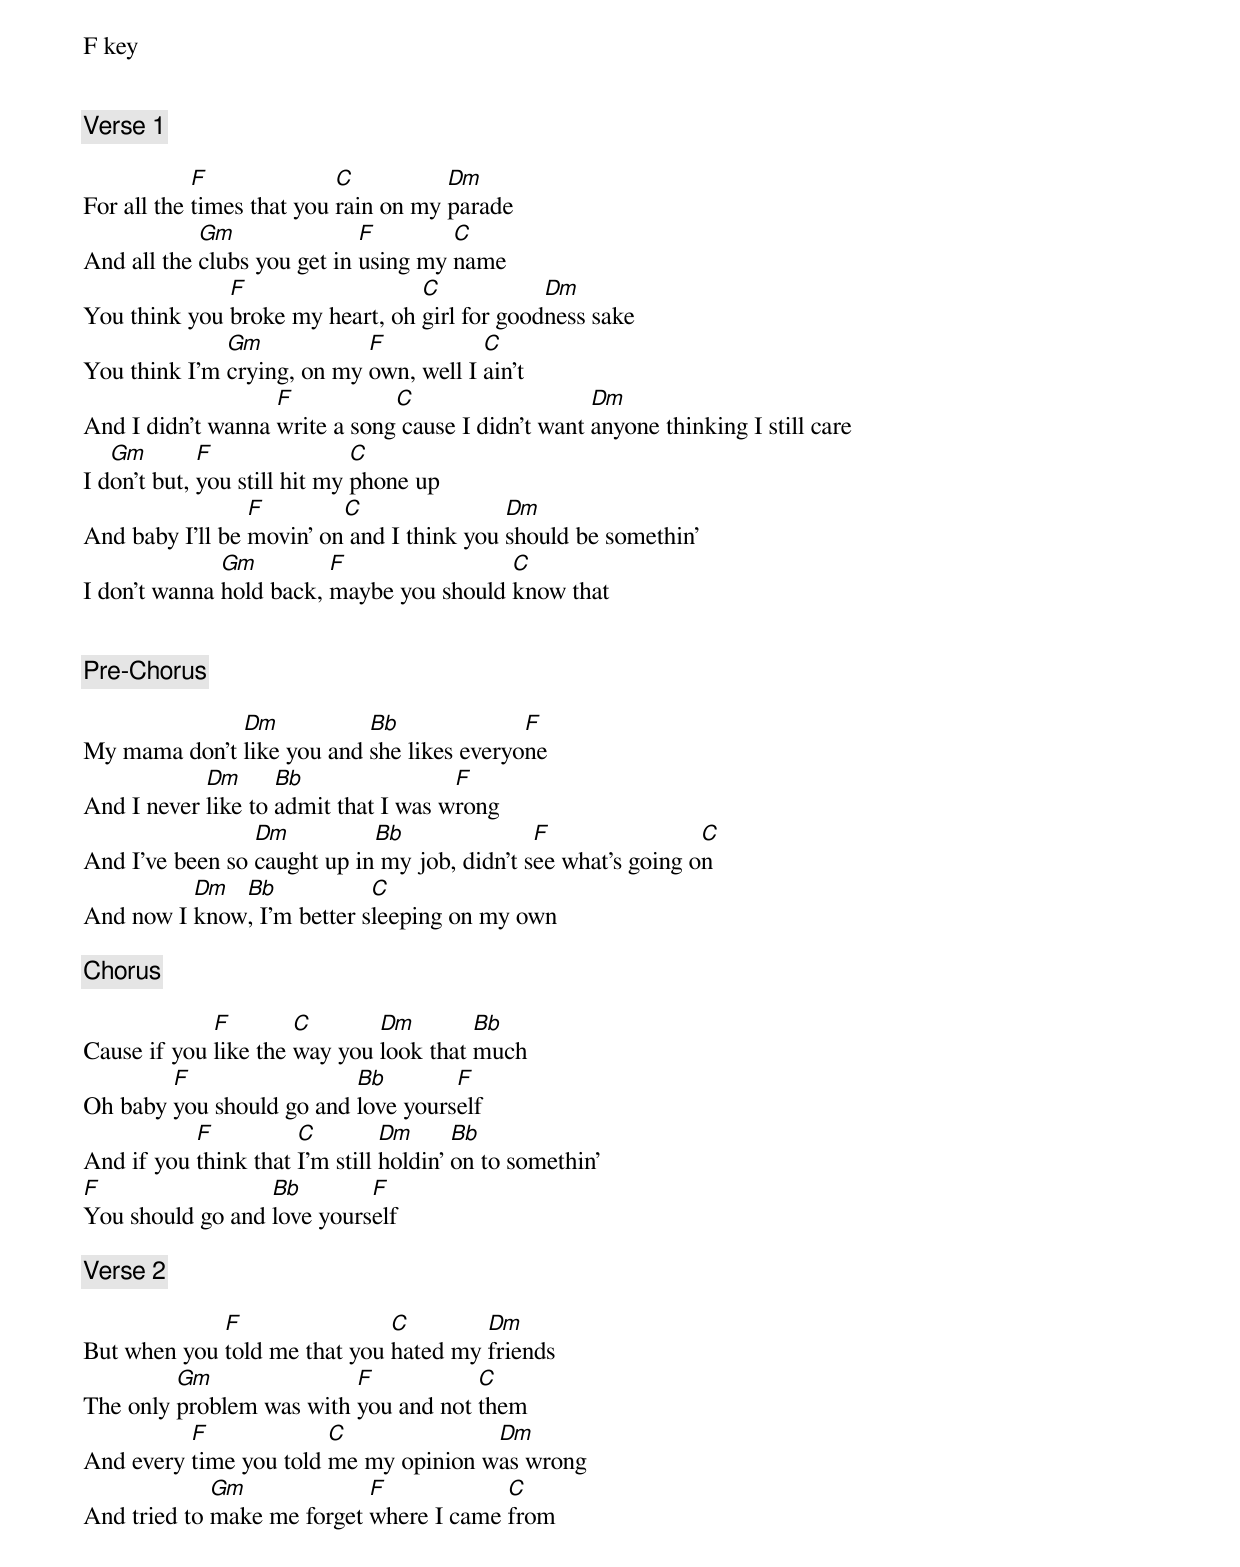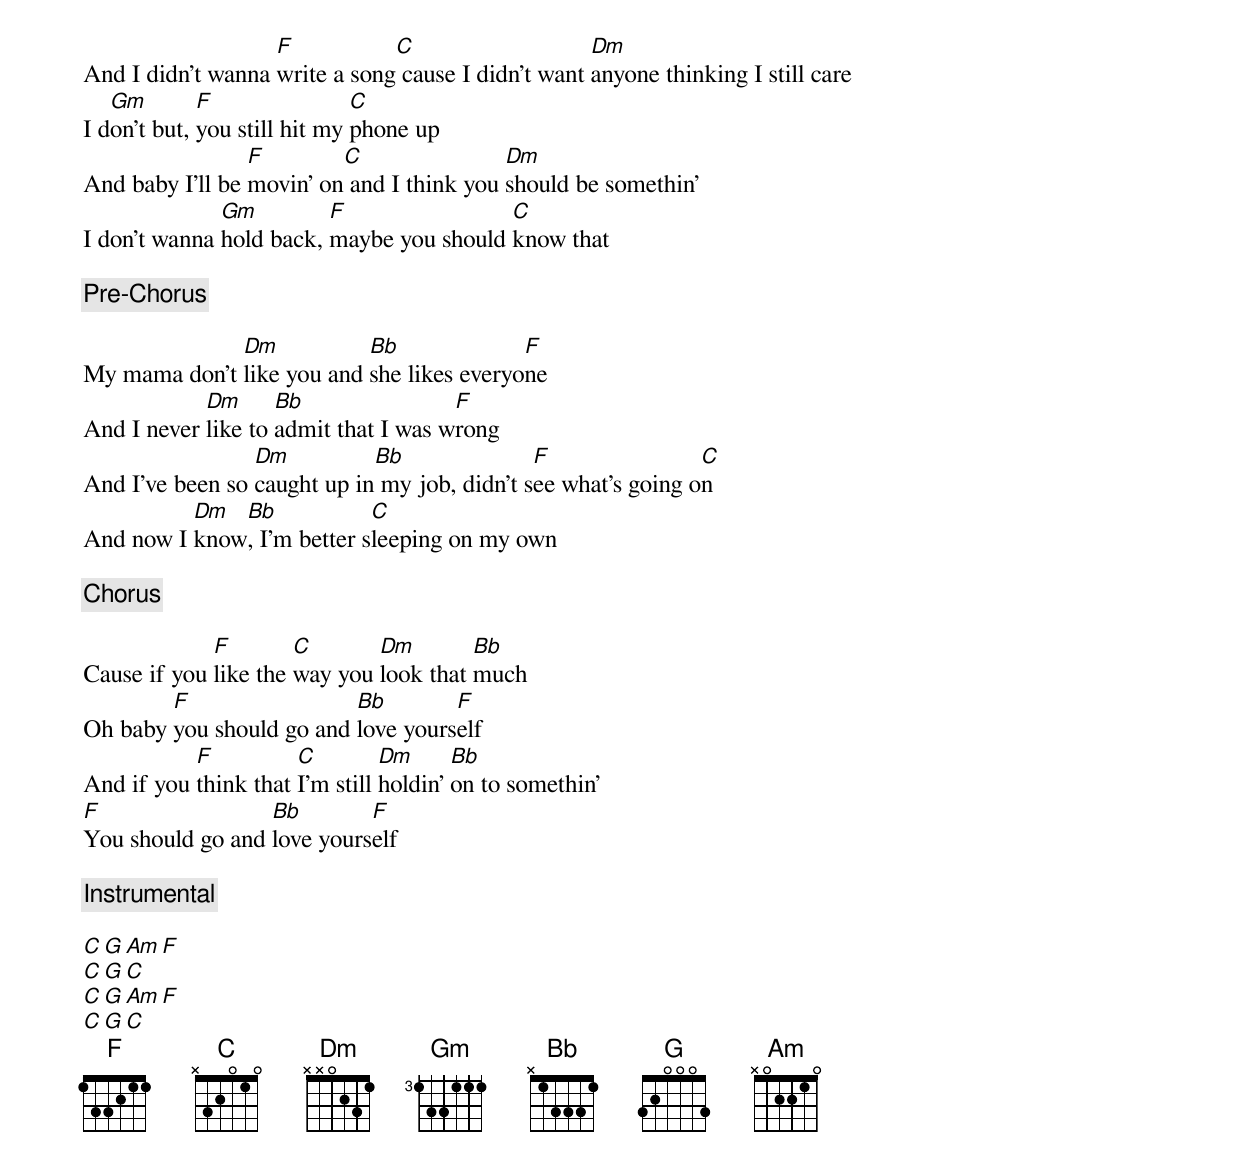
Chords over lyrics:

F key


[Verse 1]

            F              C          Dm
For all the times that you rain on my parade
            Gm               F        C
And all the clubs you get in using my name
              F                  C            Dm
You think you broke my heart, oh girl for goodness sake
              Gm            F           C
You think I'm crying, on my own, well I ain't
                   F           C                    Dm
And I didn't wanna write a song cause I didn't want anyone thinking I still care
   Gm        F                C
I don't but, you still hit my phone up
                 F        C                Dm
And baby I'll be movin' on and I think you should be somethin'
              Gm         F                C
I don't wanna hold back, maybe you should know that


[Pre-Chorus]

              Dm           Bb              F
My mama don't like you and she likes everyone
            Dm      Bb                F
And I never like to admit that I was wrong
                 Dm          Bb               F                C
And I've been so caught up in my job, didn't see what's going on
          Dm  Bb            C
And now I know, I'm better sleeping on my own

[Chorus]

             F        C       Dm        Bb
Cause if you like the way you look that much
        F                 Bb        F
Oh baby you should go and love yourself
           F          C         Dm      Bb
And if you think that I'm still holdin' on to somethin'
F                 Bb        F
You should go and love yourself

[Verse 2]

             F                C        Dm
But when you told me that you hated my friends
         Gm               F           C
The only problem was with you and not them
          F             C              Dm
And every time you told me my opinion was wrong
             Gm             F            C
And tried to make me forget where I came from
                   F           C                    Dm
And I didn't wanna write a song cause I didn't want anyone thinking I still care
   Gm        F                C
I don't but, you still hit my phone up
                 F        C                Dm
And baby I'll be movin' on and I think you should be somethin'
              Gm         F                C
I don't wanna hold back, maybe you should know that

[Pre-Chorus]

              Dm           Bb              F
My mama don't like you and she likes everyone
            Dm      Bb                F
And I never like to admit that I was wrong
                 Dm          Bb               F                C
And I've been so caught up in my job, didn't see what's going on
          Dm  Bb            C
And now I know, I'm better sleeping on my own

[Chorus]

             F        C       Dm        Bb
Cause if you like the way you look that much
        F                 Bb        F
Oh baby you should go and love yourself
           F          C         Dm      Bb
And if you think that I'm still holdin' on to somethin'
F                 Bb        F
You should go and love yourself

[Instrumental]

C G Am F
C G C
C G Am F
C G C
